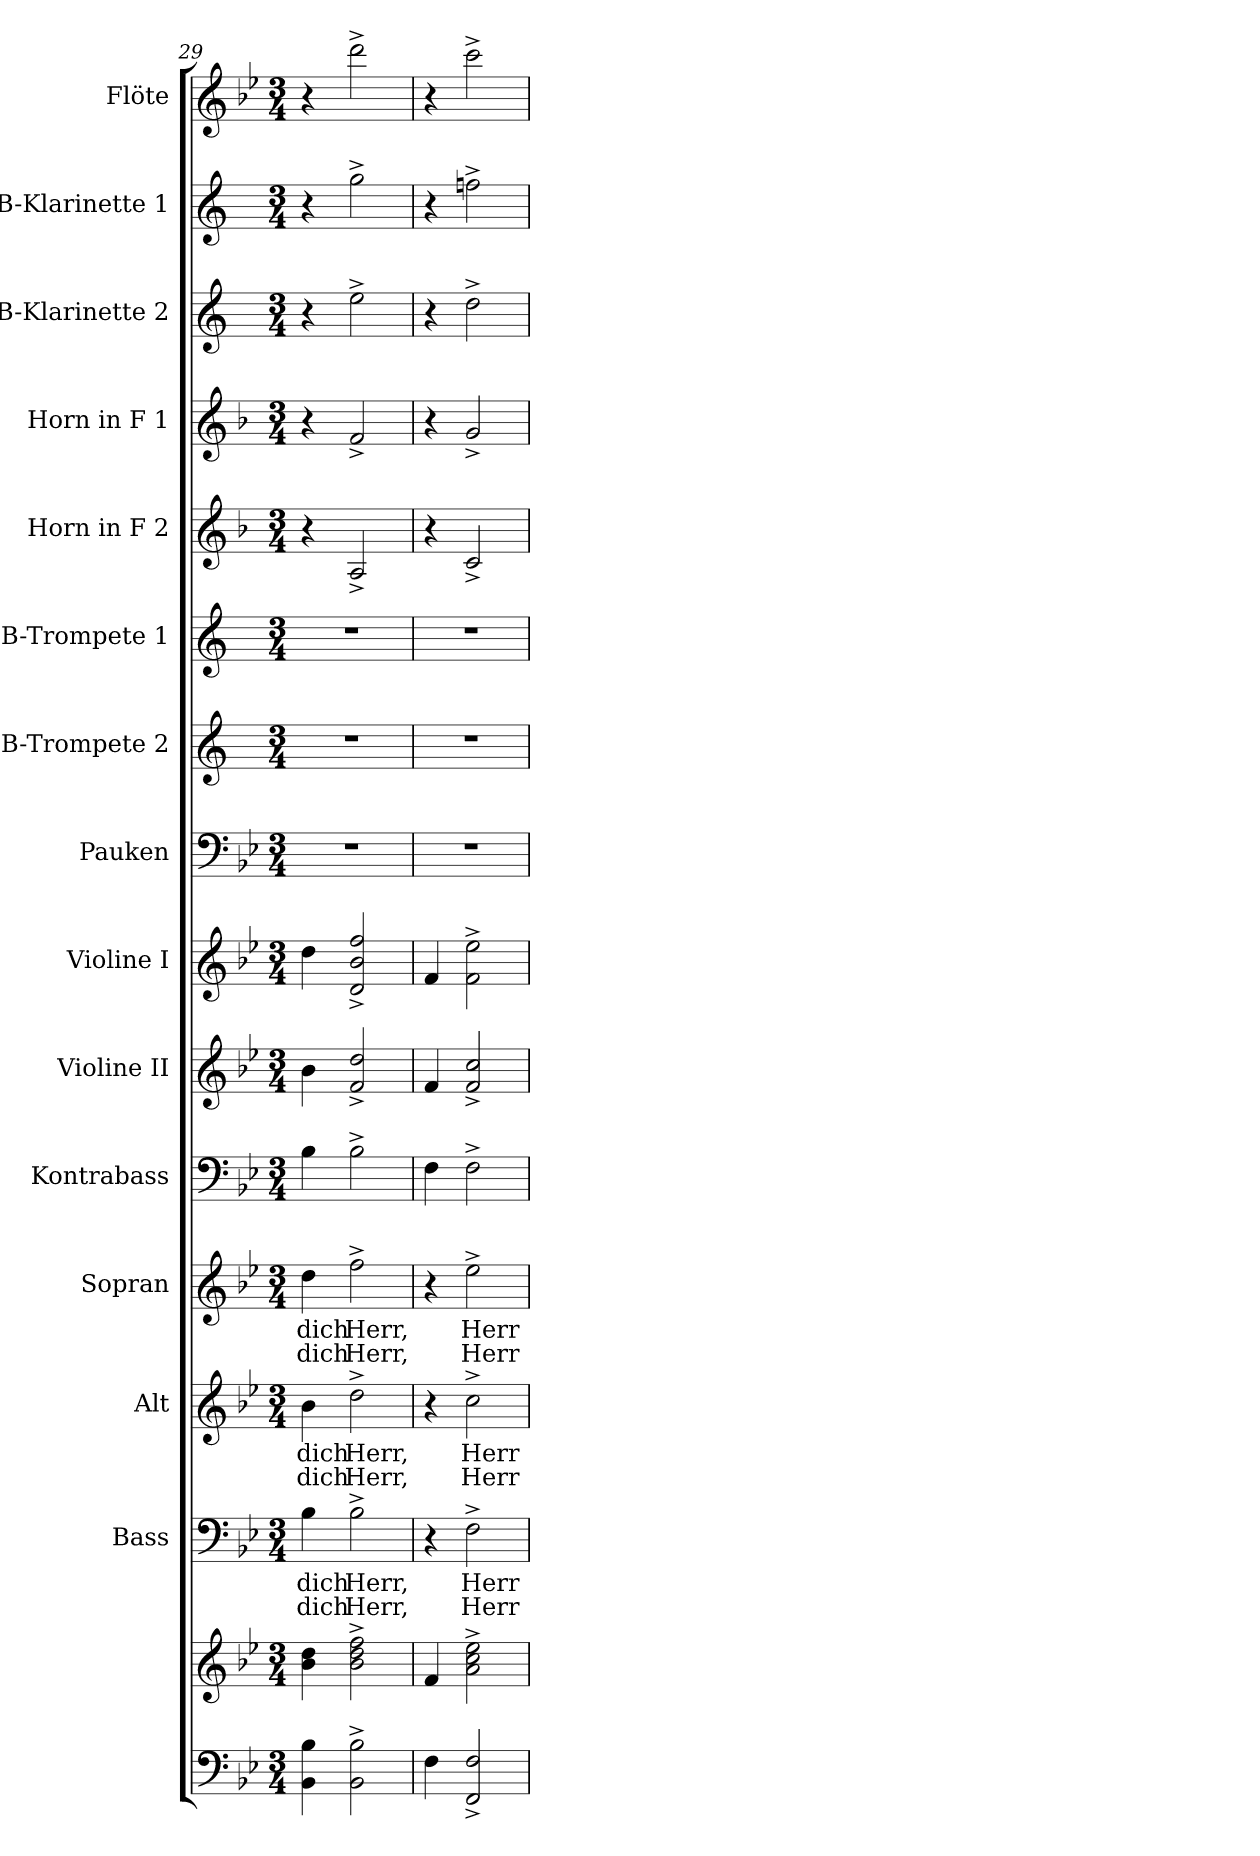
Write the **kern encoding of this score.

**kern	**kern	**kern	**text	**text	**kern	**text	**text	**kern	**text	**text	**kern	**kern	**kern	**kern	**kern	**kern	**kern	**kern	**kern	**kern	**kern
*part15	*part15	*part14	*part14	*part14	*part13	*part13	*part13	*part12	*part12	*part12	*part11	*part10	*part9	*part8	*part7	*part6	*part5	*part4	*part3	*part2	*part1
*staff16	*staff15	*staff14	*staff14	*staff14	*staff13	*staff13	*staff13	*staff12	*staff12	*staff12	*staff11	*staff10	*staff9	*staff8	*staff7	*staff6	*staff5	*staff4	*staff3	*staff2	*staff1
*	*	*I"Bass	*	*	*I"Alt	*	*	*I"Sopran	*	*	*I"Kontrabass	*I"Violine II	*I"Violine I	*I"Pauken	*I"B-Trompete 2	*I"B-Trompete 1	*I"Horn in F 2	*I"Horn in F 1	*I"B-Klarinette 2	*I"B-Klarinette 1	*I"Flöte
*	*	*I'B.	*	*	*I'A.	*	*	*I'S.	*	*	*I'Kb.	*I'Vl. II	*I'Vl. I	*I'Pk.	*I'B Trp. 2	*I'B Trp. 1	*	*	*I'B Kl. 2	*I'B Kl. 1	*I'Fl.
*clefF4	*clefG2	*clefF4	*	*	*clefG2	*	*	*clefG2	*	*	*clefF4	*clefG2	*clefG2	*clefF4	*clefG2	*clefG2	*clefG2	*clefG2	*clefG2	*clefG2	*clefG2
*	*	*	*	*	*	*	*	*	*	*	*ITrd7c12	*	*	*	*ITrd1c2	*ITrd1c2	*ITrd4c7	*ITrd4c7	*ITrd1c2	*ITrd1c2	*
*k[b-e-]	*k[b-e-]	*k[b-e-]	*	*	*k[b-e-]	*	*	*k[b-e-]	*	*	*k[b-e-]	*k[b-e-]	*k[b-e-]	*k[b-e-]	*k[b-e-]	*k[b-e-]	*k[b-e-]	*k[b-e-]	*k[b-e-]	*k[b-e-]	*k[b-e-]
*B-:	*B-:	*B-:	*	*	*B-:	*	*	*B-:	*	*	*B-:	*B-:	*B-:	*B-:	*B-:	*B-:	*B-:	*B-:	*B-:	*B-:	*B-:
*M3/4	*M3/4	*M3/4	*	*	*M3/4	*	*	*M3/4	*	*	*M3/4	*M3/4	*M3/4	*M3/4	*M3/4	*M3/4	*M3/4	*M3/4	*M3/4	*M3/4	*M3/4
=29	=29	=29	=29	=29	=29	=29	=29	=29	=29	=29	=29	=29	=29	=29	=29	=29	=29	=29	=29	=29	=29
!	!	!	!LO:LY:b	!LO:LY:b	!	!LO:LY:b	!LO:LY:b	!	!LO:LY:b	!LO:LY:b	!	!	!	!	!	!	!	!	!	!	!
4BB-\ 4B-\	4b-\ 4dd\	4B-\	dich	dich	4b-\	dich	dich	4dd\	dich	dich	4BB-\	4b-\	4dd\	2.r	2.r	2.r	4r	4r	4r	4r	4r
!	!	!	!LO:LY:b	!LO:LY:b	!	!LO:LY:b	!LO:LY:b	!	!LO:LY:b	!LO:LY:b	!	!	!	!	!	!	!	!	!	!	!
2BB-\^> 2B-\^>	2b-\^> 2dd\^> 2ff\^>	2B-^>\	Herr,	Herr,	2dd^>\	Herr,	Herr,	2ff^>\	Herr,	Herr,	2BB-^>\	2f/^< 2dd/^<	2d/^< 2b-/^< 2ff/^<	.	.	.	2D^</	2B-^</	2dd^>\	2ff^>\	2ddd^>\
=30	=30	=30	=30	=30	=30	=30	=30	=30	=30	=30	=30	=30	=30	=30	=30	=30	=30	=30	=30	=30	=30
4F\	4f/	4r	.	.	4r	.	.	4r	.	.	4FF\	4f/	4f/	2.r	2.r	2.r	4r	4r	4r	4r	4r
!	!	!	!LO:LY:b	!LO:LY:b	!	!LO:LY:b	!LO:LY:b	!	!LO:LY:b	!LO:LY:b	!	!	!	!	!	!	!	!	!	!	!
2FF/^< 2F/^<	2a\^> 2cc\^> 2ee-\^>	2F^>\	Herr	Herr	2cc^>\	Herr	Herr	2ee-^>\	Herr	Herr	2FF^>\	2f/^< 2cc/^<	2f\^> 2ee-\^>	.	.	.	2F^</	2c^</	2cc^>\	2ee-X^>\	2ccc^>\
=	=	=	=	=	=	=	=	=	=	=	=	=	=	=	=	=	=	=	=	=	=
*-	*-	*-	*-	*-	*-	*-	*-	*-	*-	*-	*-	*-	*-	*-	*-	*-	*-	*-	*-	*-	*-
